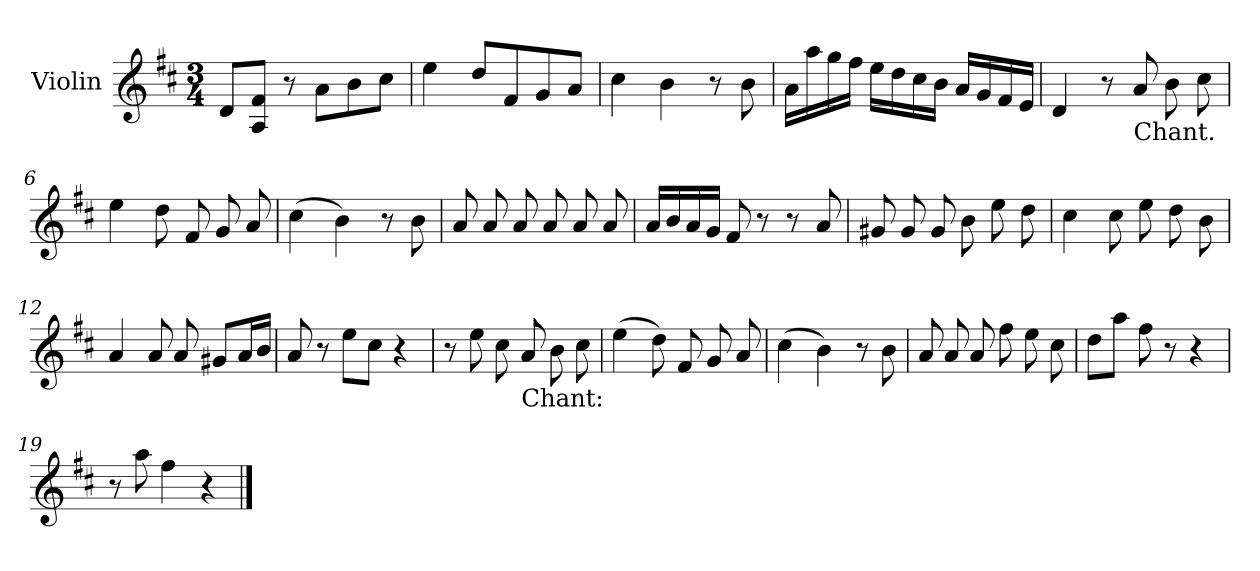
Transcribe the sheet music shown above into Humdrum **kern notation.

**kern	**dynam
*part1	*part1
*staff1	*staff1
*I"Violin	*
*I'Vln.	*
*clefG2	*
*k[f#c#]	*
*M3/4	*
=1	=1
!	!LO:DY:a
8dL	All.o vivace
8A 8f#J	.
8r	.
8aL	.
8b	.
8cc#J	.
=2	=2
4ee\	.
8ddL	.
8f#	.
8g	.
8aJ	.
=3	=3
4cc#\	.
4b\	.
8r	.
8b\	.
=4	=4
16aLL	.
16aa	.
16gg	.
16ff#JJ	.
16eeLL	.
16dd	.
16cc#	.
16bJJ	.
16aLL	.
16g	.
16f#	.
16eJJ	.
=5	=5
4d/	.
8r	.
!LO:TX:b:t=Chant.	!
8a/	.
8b\	.
8cc#\	.
!!LO:LB:g=z
=6	=6
4ee\	.
8dd\	.
8f#/	.
8g/	.
8a/	.
=7	=7
(>4cc#\	.
4b\)	.
8r	.
8b\	.
=8	=8
8a/	.
8a/	.
8a/	.
8a/	.
8a/	.
8a/	.
=9	=9
16aLL	.
16b	.
16a	.
16gJJ	.
8f#/	.
8r	.
8r	.
8a/	.
=10	=10
8g#X/	.
8g#/	.
8g#/	.
8b\	.
8ee\	.
8dd\	.
!!LO:LB:g=z
=11	=11
4cc#\	.
8cc#\	.
8ee\	.
8dd\	.
8b\	.
=12	=12
4a/	.
8a/	.
8a/	.
8g#XL	.
16aL	.
16bJJ	.
=13	=13
8a/	.
8r	.
8eeL	.
8cc#J	.
4r	.
=14	=14
8r	.
8ee	.
8cc#	.
!LO:TX:b:t=Chant&colon;	!
8a/	.
8b\	.
8cc#\	.
=15	=15
(>4ee\	.
8dd\)	.
8f#/	.
8g/	.
8a/	.
=16	=16
(>4cc#\	.
4b\)	.
8r	.
8b\	.
!!LO:LB:g=z
=17	=17
8a/	.
8a/	.
8a/	.
8ff#\	.
8ee\	.
8cc#\	.
=18	=18
8ddL	.
8aaJ	.
8ff#	.
8r	.
4r	.
=19	=19
8r	.
8aa\	.
4ff#\	.
4r	.
==	==
*-	*-
